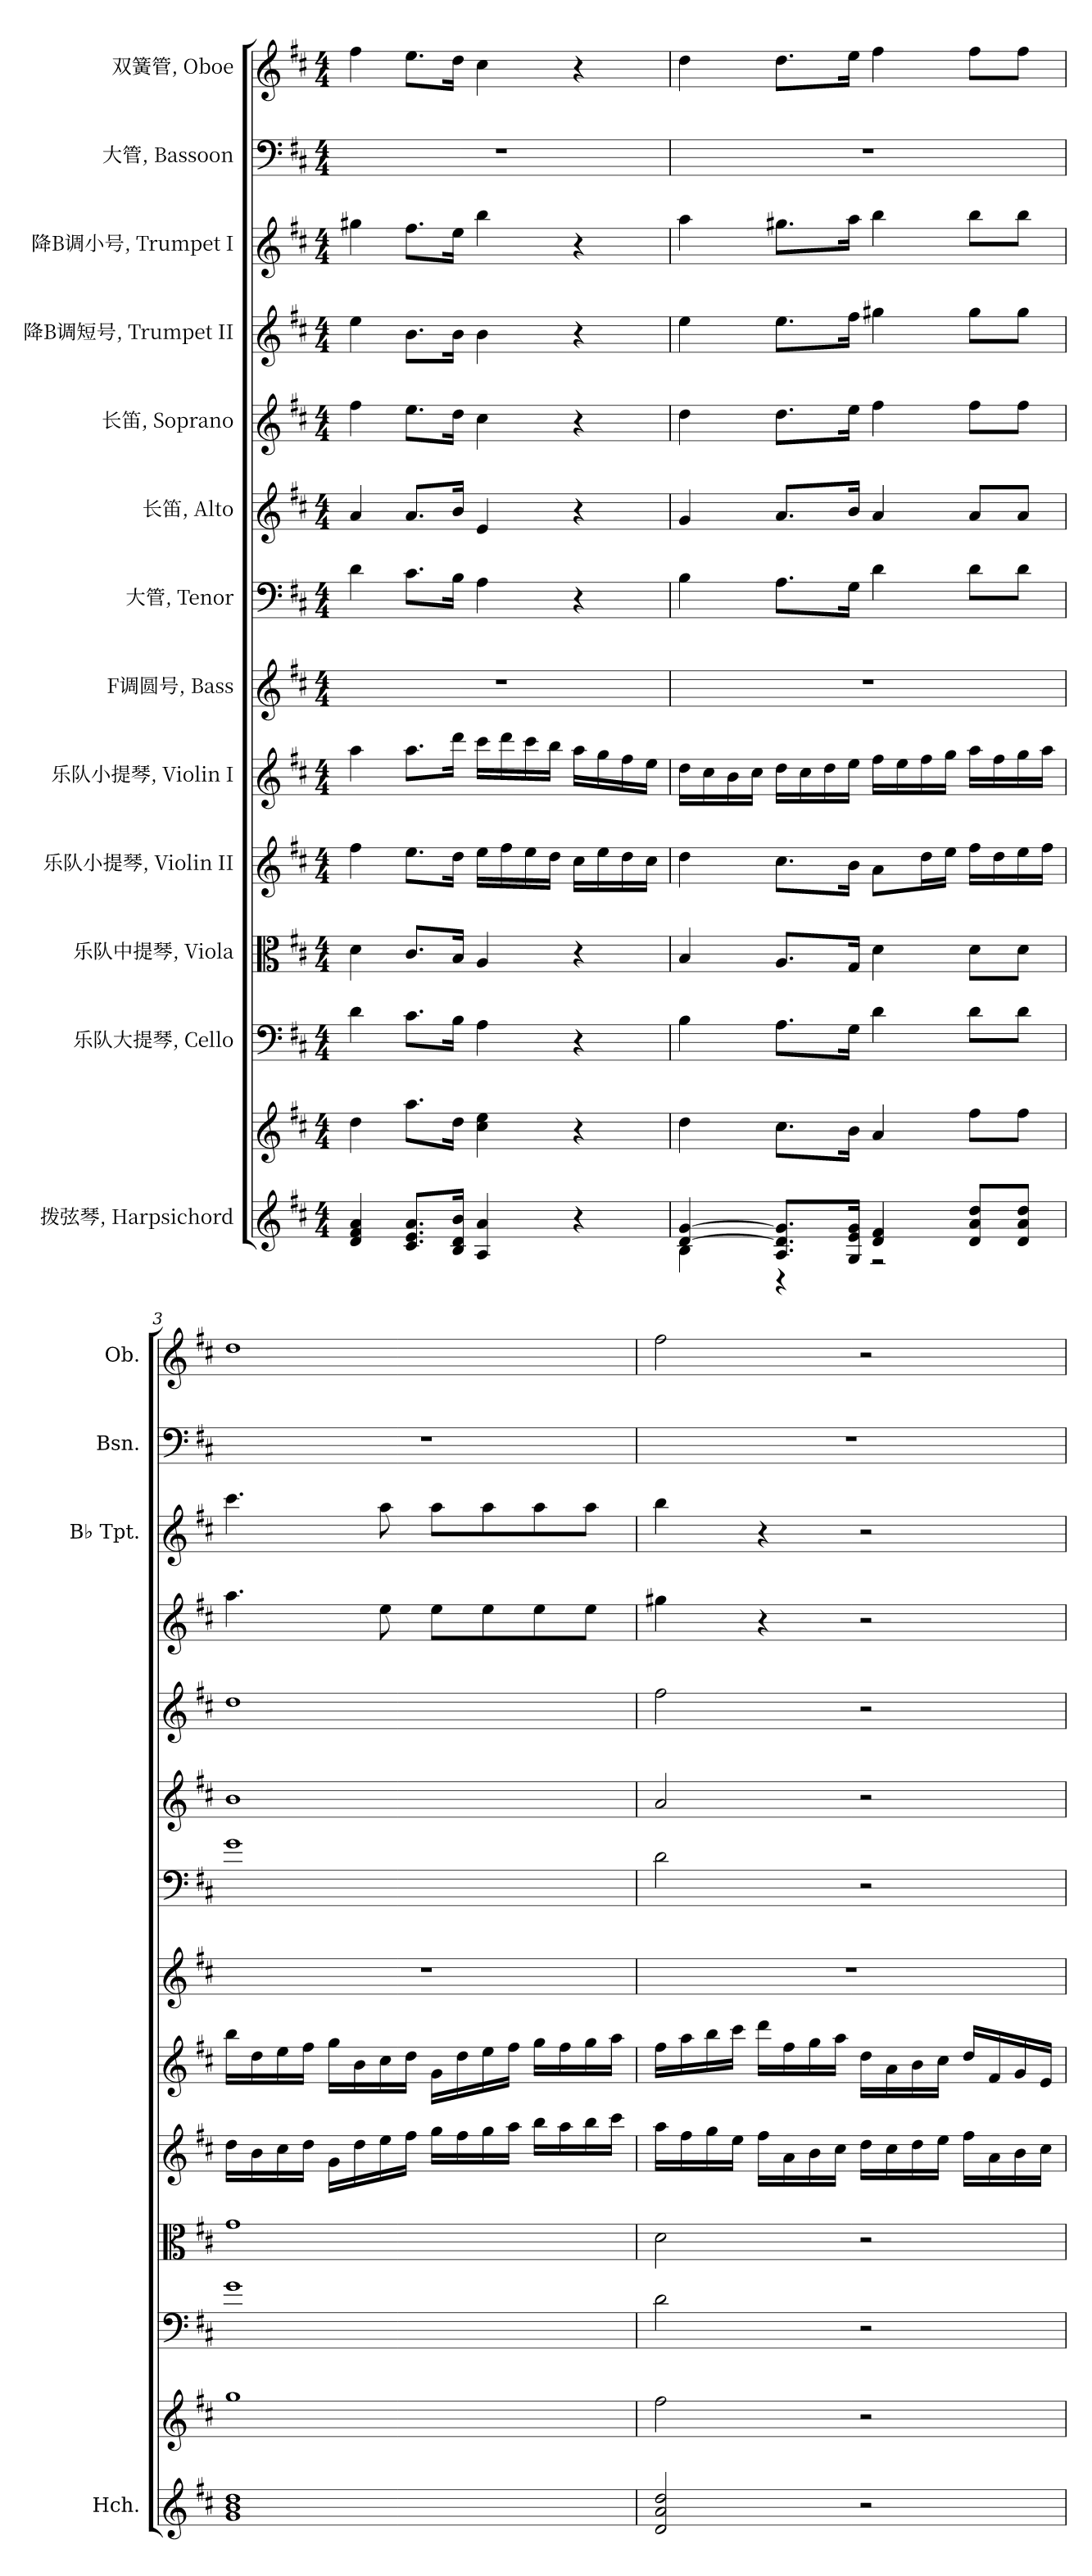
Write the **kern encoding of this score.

**kern	**kern	**kern	**kern	**kern	**kern	**kern	**kern	**kern	**kern	**kern	**kern	**kern	**kern
*part13	*part13	*part12	*part11	*part10	*part9	*part8	*part7	*part6	*part5	*part4	*part3	*part2	*part1
*staff14	*staff13	*staff12	*staff11	*staff10	*staff9	*staff8	*staff7	*staff6	*staff5	*staff4	*staff3	*staff2	*staff1
*I"拨弦琴, Harpsichord	*	*I"乐队大提琴, Cello	*I"乐队中提琴, Viola	*I"乐队小提琴, Violin II	*I"乐队小提琴, Violin I	*I"F调圆号, Bass	*I"大管, Tenor	*I"长笛, Alto	*I"长笛, Soprano	*I"降B调短号, Trumpet II	*I"降B调小号, Trumpet I	*I"大管, Bassoon	*I"双簧管, Oboe
*I'Hch.	*	*	*	*	*	*	*	*	*	*	*I'B♭ Tpt.	*I'Bsn.	*I'Ob.
*clefG2	*clefG2	*clefF4	*clefC3	*clefG2	*clefG2	*clefG2	*clefF4	*clefG2	*clefG2	*clefG2	*clefG2	*clefF4	*clefG2
*	*	*	*	*	*	*ITrd4c7	*	*	*	*ITrd1c2	*ITrd1c2	*	*
*k[f#c#]	*k[f#c#]	*k[f#c#]	*k[f#c#]	*k[f#c#]	*k[f#c#]	*k[f#]	*k[f#c#]	*k[f#c#]	*k[f#c#]	*k[]	*k[]	*k[f#c#]	*k[f#c#]
*M4/4	*M4/4	*M4/4	*M4/4	*M4/4	*M4/4	*M4/4	*M4/4	*M4/4	*M4/4	*M4/4	*M4/4	*M4/4	*M4/4
*MM120	*MM120	*MM120	*MM120	*MM120	*MM120	*MM120	*MM120	*MM120	*MM120	*MM120	*MM120	*MM120	*MM120
=1	=1	=1	=1	=1	=1	=1	=1	=1	=1	=1	=1	=1	=1
4d/ 4f#/ 4a/	4dd\	4d\	4d\	4ff#\	4aa\	1r	4d\	4a/	4ff#\	4dd\	4ff#X\	1r	4ff#\
8.c#/ 8.e/ 8.a/L	8.aa\L	8.c#\L	8.c#/L	8.ee\L	8.aa\L	.	8.c#\L	8.a/L	8.ee\L	8.a\L	8.ee\L	.	8.ee\L
16B/ 16d/ 16b/Jk	16dd\Jk	16B\Jk	16B/Jk	16dd\Jk	16ddd\Jk	.	16B\Jk	16b/Jk	16dd\Jk	16a\Jk	16dd\Jk	.	16dd\Jk
4A/ 4a/	4cc#\ 4ee\	4A\	4A/	16ee\LL	16ccc#\LL	.	4A\	4e/	4cc#\	4a\	4aa\	.	4cc#\
.	.	.	.	16ff#\	16ddd\	.	.	.	.	.	.	.	.
.	.	.	.	16ee\	16ccc#\	.	.	.	.	.	.	.	.
.	.	.	.	16dd\JJ	16bb\JJ	.	.	.	.	.	.	.	.
4r	4r	4r	4r	16cc#\LL	16aa\LL	.	4r	4r	4r	4r	4r	.	4r
.	.	.	.	16ee\	16gg\	.	.	.	.	.	.	.	.
.	.	.	.	16dd\	16ff#\	.	.	.	.	.	.	.	.
.	.	.	.	16cc#\JJ	16ee\JJ	.	.	.	.	.	.	.	.
=2	=2	=2	=2	=2	=2	=2	=2	=2	=2	=2	=2	=2	=2
*^	*	*	*	*	*	*	*	*	*	*	*	*	*
[4d/ [4g/	4B\	4dd\	4B\	4B/	4dd\	16dd\LL	1r	4B\	4g/	4dd\	4dd\	4gg\	1r	4dd\
.	.	.	.	.	.	16cc#\	.	.	.	.	.	.	.	.
.	.	.	.	.	.	16b\	.	.	.	.	.	.	.	.
.	.	.	.	.	.	16cc#\JJ	.	.	.	.	.	.	.	.
8.A/ 8.d/] 8.g/]L	4r	8.cc#\L	8.A\L	8.A/L	8.cc#\L	16dd\LL	.	8.A\L	8.a/L	8.dd\L	8.dd\L	8.ff#X\L	.	8.dd\L
.	.	.	.	.	.	16cc#\	.	.	.	.	.	.	.	.
.	.	.	.	.	.	16dd\	.	.	.	.	.	.	.	.
16G/ 16e/ 16g/Jk	.	16b\Jk	16G\Jk	16G/Jk	16b\Jk	16ee\JJ	.	16G\Jk	16b/Jk	16ee\Jk	16ee\Jk	16gg\Jk	.	16ee\Jk
4d/ 4f#/	2r	4a/	4d\	4d\	8a\L	16ff#\LL	.	4d\	4a/	4ff#\	4ff#X\	4aa\	.	4ff#\
.	.	.	.	.	.	16ee\	.	.	.	.	.	.	.	.
.	.	.	.	.	16dd\L	16ff#\	.	.	.	.	.	.	.	.
.	.	.	.	.	16ee\JJ	16gg\JJ	.	.	.	.	.	.	.	.
8d/ 8a/ 8dd/L	.	8ff#\L	8d\L	8d\L	16ff#\LL	16aa\LL	.	8d\L	8a/L	8ff#\L	8ff#\L	8aa\L	.	8ff#\L
.	.	.	.	.	16dd\	16ff#\	.	.	.	.	.	.	.	.
8d/ 8a/ 8dd/J	.	8ff#\J	8d\J	8d\J	16ee\	16gg\	.	8d\J	8a/J	8ff#\J	8ff#\J	8aa\J	.	8ff#\J
.	.	.	.	.	16ff#\JJ	16aa\JJ	.	.	.	.	.	.	.	.
*v	*v	*	*	*	*	*	*	*	*	*	*	*	*	*
!!LO:PB:g=z
=3	=3	=3	=3	=3	=3	=3	=3	=3	=3	=3	=3	=3	=3
1g 1b 1dd	1gg	1g	1g	16dd\LL	16bb\LL	1r	1g	1b	1dd	4.gg\	4.bb\	1r	1dd
.	.	.	.	16b\	16dd\	.	.	.	.	.	.	.	.
.	.	.	.	16cc#\	16ee\	.	.	.	.	.	.	.	.
.	.	.	.	16dd\JJ	16ff#\JJ	.	.	.	.	.	.	.	.
.	.	.	.	16g\LL	16gg\LL	.	.	.	.	.	.	.	.
.	.	.	.	16dd\	16b\	.	.	.	.	.	.	.	.
.	.	.	.	16ee\	16cc#\	.	.	.	.	8dd\	8gg\	.	.
.	.	.	.	16ff#\JJ	16dd\JJ	.	.	.	.	.	.	.	.
.	.	.	.	16gg\LL	16g\LL	.	.	.	.	8dd\L	8gg\L	.	.
.	.	.	.	16ff#\	16dd\	.	.	.	.	.	.	.	.
.	.	.	.	16gg\	16ee\	.	.	.	.	8dd\	8gg\	.	.
.	.	.	.	16aa\JJ	16ff#\JJ	.	.	.	.	.	.	.	.
.	.	.	.	16bb\LL	16gg\LL	.	.	.	.	8dd\	8gg\	.	.
.	.	.	.	16aa\	16ff#\	.	.	.	.	.	.	.	.
.	.	.	.	16bb\	16gg\	.	.	.	.	8dd\J	8gg\J	.	.
.	.	.	.	16ccc#\JJ	16aa\JJ	.	.	.	.	.	.	.	.
=4	=4	=4	=4	=4	=4	=4	=4	=4	=4	=4	=4	=4	=4
2d/ 2a/ 2dd/	2ff#\	2d\	2d\	16aa\LL	16ff#\LL	1r	2d\	2a/	2ff#\	4ff#X\	4aa\	1r	2ff#\
.	.	.	.	16ff#\	16aa\	.	.	.	.	.	.	.	.
.	.	.	.	16gg\	16bb\	.	.	.	.	.	.	.	.
.	.	.	.	16ee\JJ	16ccc#\JJ	.	.	.	.	.	.	.	.
.	.	.	.	16ff#\LL	16ddd\LL	.	.	.	.	4r	4r	.	.
.	.	.	.	16a\	16ff#\	.	.	.	.	.	.	.	.
.	.	.	.	16b\	16gg\	.	.	.	.	.	.	.	.
.	.	.	.	16cc#\JJ	16aa\JJ	.	.	.	.	.	.	.	.
2r	2r	2r	2r	16dd\LL	16dd\LL	.	2r	2r	2r	2r	2r	.	2r
.	.	.	.	16cc#\	16a\	.	.	.	.	.	.	.	.
.	.	.	.	16dd\	16b\	.	.	.	.	.	.	.	.
.	.	.	.	16ee\JJ	16cc#\JJ	.	.	.	.	.	.	.	.
.	.	.	.	16ff#\LL	16dd/LL	.	.	.	.	.	.	.	.
.	.	.	.	16a\	16f#/	.	.	.	.	.	.	.	.
.	.	.	.	16b\	16g/	.	.	.	.	.	.	.	.
.	.	.	.	16cc#\JJ	16e/JJ	.	.	.	.	.	.	.	.
=	=	=	=	=	=	=	=	=	=	=	=	=	=
*-	*-	*-	*-	*-	*-	*-	*-	*-	*-	*-	*-	*-	*-
